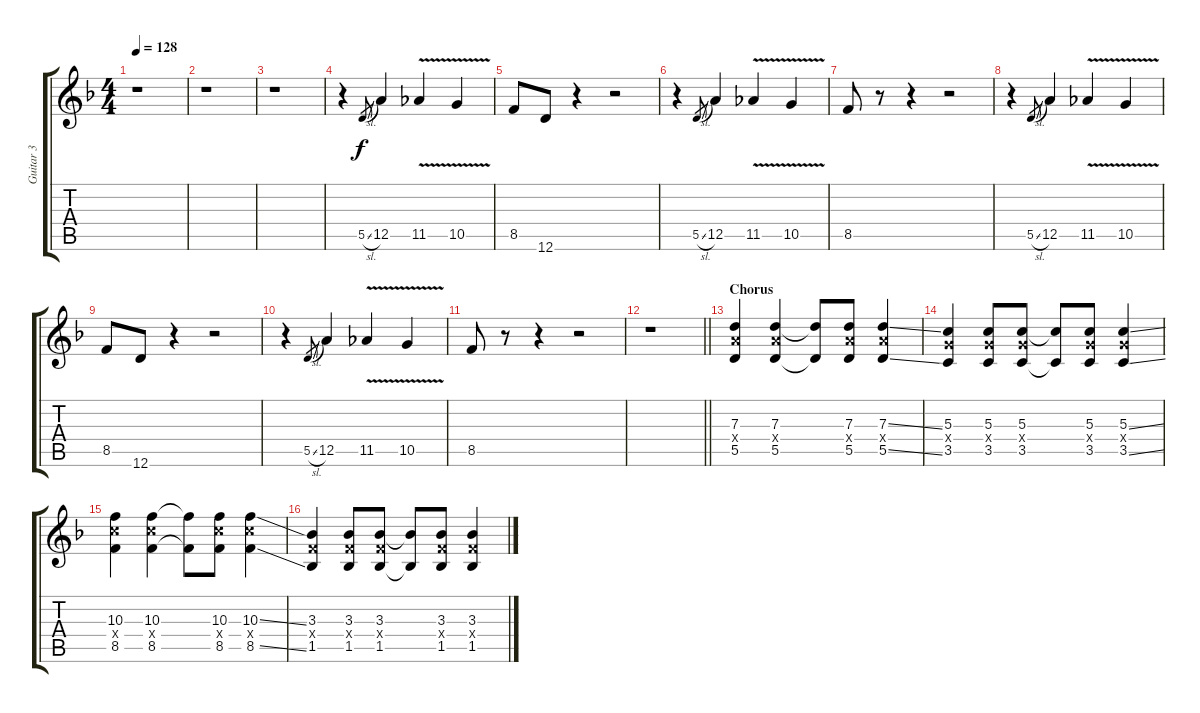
\track ("Guitar 3" "Guitar 3") {instrument distortionguitar}
\staff {score tabs}
\tuning (E4 B3 G3 D3 A2 D2) {hide}
\ts (4 4)
\tempo 128
\clef g2
\ks dminor
r.1{dy f} |
r.1 |
r.1 |
r.4 5.5{sl}.8{gr} 12.5.4 11.5{v}.4 10.5{v}.4 |
8.5.8 12.6.8 r.4 r.2 |
r.4 5.5{sl}.8{gr} 12.5.4 11.5{v}.4 10.5{v}.4 |
8.5.8 r.8 r.4 r.2 |
r.4 5.5{sl}.8{gr} 12.5.4 11.5{v}.4 10.5{v}.4 |
8.5.8 12.6.8 r.4 r.2 |
r.4 5.5{sl}.8{gr} 12.5.4 11.5{v}.4 10.5{v}.4 |
8.5.8 r.8 r.4 r.2 |
\barLineRight lightlight
r.1 |
\section ("" "Chorus")
(7.3 7.4{x} 5.5).4 (7.3 7.4{x} 5.5).4 (7.3{t} 5.5{t}).8 (7.3 7.4{x} 5.5).8 (7.3{ss} 7.4{x} 5.5{ss}).4 |
(5.3 5.4{x} 3.5).4 (5.3 5.4{x} 3.5).8 (5.3 5.4{x} 3.5).8 (5.3{t} 3.5{t}).8 (5.3 5.4{x} 3.5).8 (5.3{ss} 5.4{x} 3.5{ss}).4 |
(10.3 10.4{x} 8.5).4 (10.3 10.4{x} 8.5).4 (10.3{t} 8.5{t}).8 (10.3 10.4{x} 8.5).8 (10.3{ss} 10.4{x} 8.5{ss}).4 |
(3.3 3.4{x} 1.5).4 (3.3 3.4{x} 1.5).8 (3.3 3.4{x} 1.5).8 (3.3{t} 1.5{t}).8 (3.3 3.4{x} 1.5).8 (3.3{ss} 3.4{x} 1.5{ss}).4
